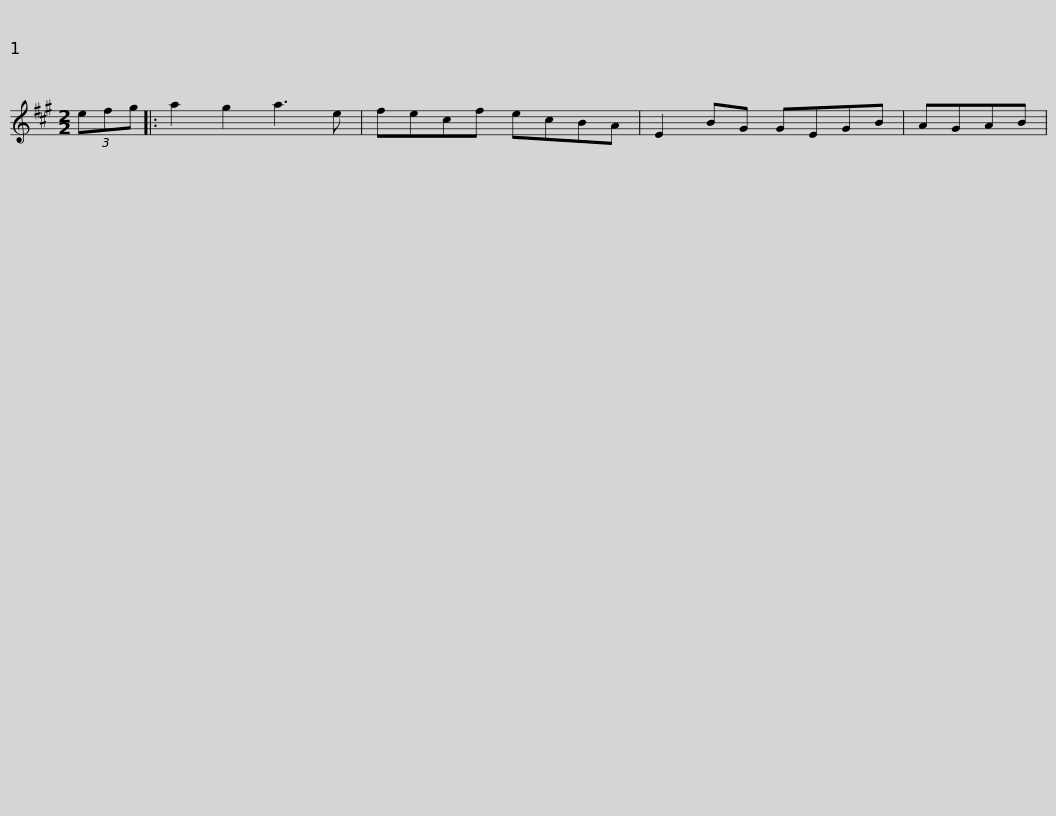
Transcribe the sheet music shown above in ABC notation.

X:1
L:1/8
M:2/2
I:linebreak $
K:A
V:1 treble
V:1
 (3efg |: a2 g2 a3 e | fecf ecBA | E2 BG GEGB | AGAB | %5
